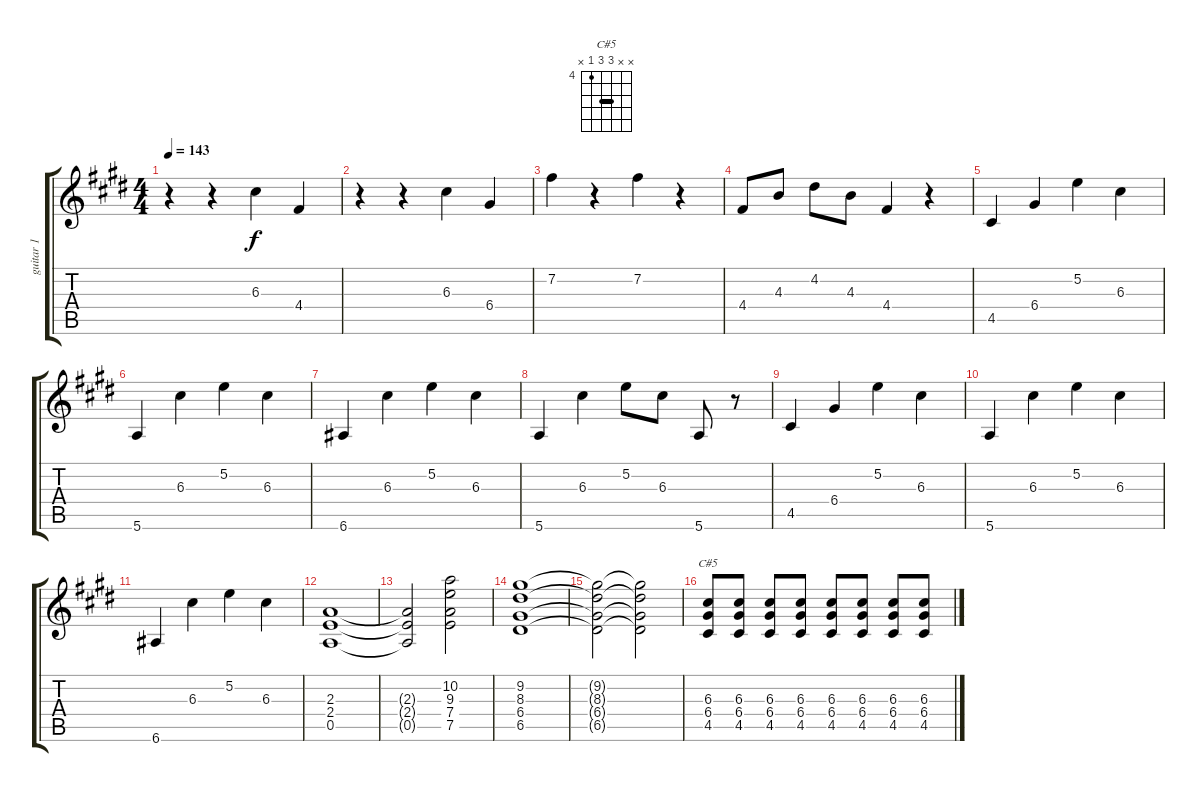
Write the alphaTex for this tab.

\track ("guitar 1" "guitar 1") {instrument distortionguitar}
\staff {score tabs}
\tuning (E4 B3 G3 D3 A2 E2) {hide}
\chord ("C#5" x x 6 6 4 x) {firstfret 4 barre 6}
\ts (4 4)
\tempo 143
\clef g2
\ks c#minor
r.4{dy f} r.4 6.3.4 4.4.4 |
r.4 r.4 6.3.4 6.4.4 |
7.2.4 r.4 7.2.4 r.4 |
4.4.8 4.3.8 4.2.8 4.3.8 4.4.4 r.4 |
4.5.4{instrument distortionguitar} 6.4.4 5.2.4 6.3.4 |
5.6.4 6.3.4 5.2.4 6.3.4 |
6.6.4 6.3.4 5.2.4 6.3.4 |
5.6.4 6.3.4 5.2.8 6.3.8 5.6.8 r.8 |
4.5.4 6.4.4 5.2.4 6.3.4 |
5.6.4 6.3.4 5.2.4 6.3.4 |
6.6.4 6.3.4 5.2.4 6.3.4 |
(2.3 2.4 0.5).1 |
(2.3{t} 2.4{t} 0.5{t}).2 (10.2 9.3 7.4 7.5).2 |
(9.2 8.3 6.4 6.5).1 |
(9.2{t} 8.3{t} 6.4{t} 6.5{t}).2 (9.2{t} 8.3{t} 6.4{t} 6.5{t}).2 |
(6.3 6.4 4.5).8{ch "C#5"} (6.3 6.4 4.5).8 (6.3 6.4 4.5).8 (6.3 6.4 4.5).8 (6.3 6.4 4.5).8 (6.3 6.4 4.5).8 (6.3 6.4 4.5).8 (6.3 6.4 4.5).8
